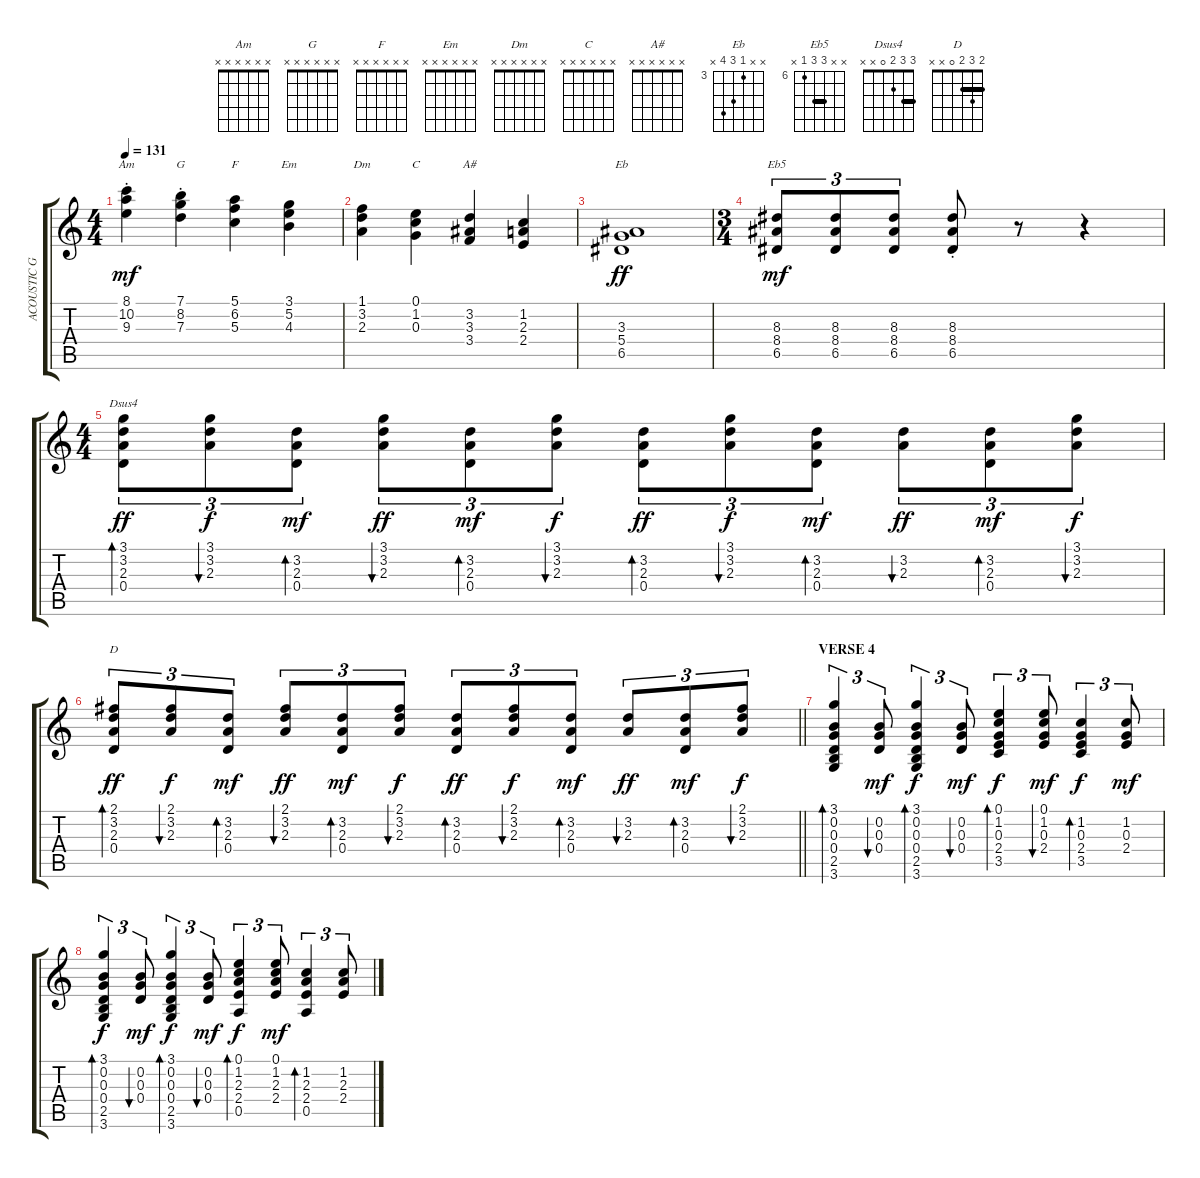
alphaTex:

\track ("ACOUSTIC GTR - Rhythm" "ACOUSTIC G") {instrument acousticguitarnylon}
\staff {score tabs}
\tuning (E4 B3 G3 D3 A2 E2) {hide}
\chord ("Am" x x x x x x)
\chord ("G" x x x x x x)
\chord ("F" x x x x x x)
\chord ("Em" x x x x x x)
\chord ("Dm" x x x x x x)
\chord ("C" x x x x x x)
\chord ("A#" x x x x x x)
\chord ("Eb" x x 3 5 6 x) {firstfret 3}
\chord ("Eb5" x x 8 8 6 x) {firstfret 6 barre 8}
\chord ("Dsus4" 3 3 2 0 x x) {barre 3}
\chord ("D" 2 3 2 0 x x) {barre 2}
\ts (4 4)
\tempo 131
\clef g2
\ks c
(8.1{st} 10.2{st} 9.3{st}).4{ch "Am" dy mf} (7.1{st} 8.2{st} 7.3{st}).4{ch "G"} (5.1 6.2 5.3).4{ch "F"} (3.1 5.2 4.3).4{ch "Em"} |
(1.1 3.2 2.3).4{ch "Dm"} (0.1 1.2 0.3).4{ch "C"} (3.2 3.3 3.4).4{ch "A#"} (1.2 2.3 2.4).4 |
(3.3 5.4 6.5).1{ch "Eb" dy ff} |
\ts (3 4)
(8.3 8.4 6.5).8{tu (3 2) ch "Eb5" dy mf} (8.3 8.4 6.5).8{tu (3 2)} (8.3 8.4 6.5).8{tu (3 2)} (8.3{st} 8.4{st} 6.5{st}).8 r.8 r.4 |
\ts (4 4)
(3.1 3.2 2.3 0.4).8{tu (3 2) bd 30 ch "Dsus4" dy ff} (3.1 3.2 2.3).8{tu (3 2) bu 30 dy f} (3.2 2.3 0.4).8{tu (3 2) bd 30 dy mf} (3.1 3.2 2.3).8{tu (3 2) bu 30 dy ff} (3.2 2.3 0.4).8{tu (3 2) bd 30 dy mf} (3.1 3.2 2.3).8{tu (3 2) bu 30 dy f} (3.2 2.3 0.4).8{tu (3 2) bd 30 dy ff} (3.1 3.2 2.3).8{tu (3 2) bu 30 dy f} (3.2 2.3 0.4).8{tu (3 2) bd 30 dy mf} (3.2 2.3).8{tu (3 2) bu 30 dy ff} (3.2 2.3 0.4).8{tu (3 2) bd 30 dy mf} (3.1 3.2 2.3).8{tu (3 2) bu 30 dy f} |
\barLineRight lightlight
(2.1 3.2 2.3 0.4).8{tu (3 2) bd 30 ch "D" dy ff} (2.1 3.2 2.3).8{tu (3 2) bu 30 dy f} (3.2 2.3 0.4).8{tu (3 2) bd 30 dy mf} (2.1 3.2 2.3).8{tu (3 2) bu 30 dy ff} (3.2 2.3 0.4).8{tu (3 2) bd 30 dy mf} (2.1 3.2 2.3).8{tu (3 2) bu 30 dy f} (3.2 2.3 0.4).8{tu (3 2) bd 30 dy ff} (2.1 3.2 2.3).8{tu (3 2) bu 30 dy f} (3.2 2.3 0.4).8{tu (3 2) bd 30 dy mf} (3.2 2.3).8{tu (3 2) bu 30 dy ff} (3.2 2.3 0.4).8{tu (3 2) bd 30 dy mf} (2.1 3.2 2.3).8{tu (3 2) bu 30 dy f} |
\section ("" "VERSE 4")
(3.1 0.2 0.3 0.4 2.5 3.6).4{tu (3 2) bd 30} (0.2 0.3 0.4).8{tu (3 2) bu 240 dy mf} (3.1 0.2 0.3 0.4 2.5 3.6).4{tu (3 2) bd 60 dy f} (0.2 0.3 0.4).8{tu (3 2) bu 240 dy mf} (0.1 1.2 0.3 2.4 3.5).4{tu (3 2) bd 30 dy f} (0.1 1.2 0.3 2.4).8{tu (3 2) bu 30 dy mf} (1.2 0.3 2.4 3.5).4{tu (3 2) bd 30 dy f} (1.2 0.3 2.4).8{tu (3 2) dy mf} |
(3.1 0.2 0.3 0.4 2.5 3.6).4{tu (3 2) bd 30 dy f} (0.2 0.3 0.4).8{tu (3 2) bu 240 dy mf} (3.1 0.2 0.3 0.4 2.5 3.6).4{tu (3 2) bd 60 dy f} (0.2 0.3 0.4).8{tu (3 2) bu 240 dy mf} (0.1 1.2 2.3 2.4 0.5).4{tu (3 2) bd 30 dy f} (0.1 1.2 2.3 2.4).8{tu (3 2) dy mf} (1.2 2.3 2.4 0.5).4{tu (3 2) bd 30} (1.2 2.3 2.4).8{tu (3 2)}
